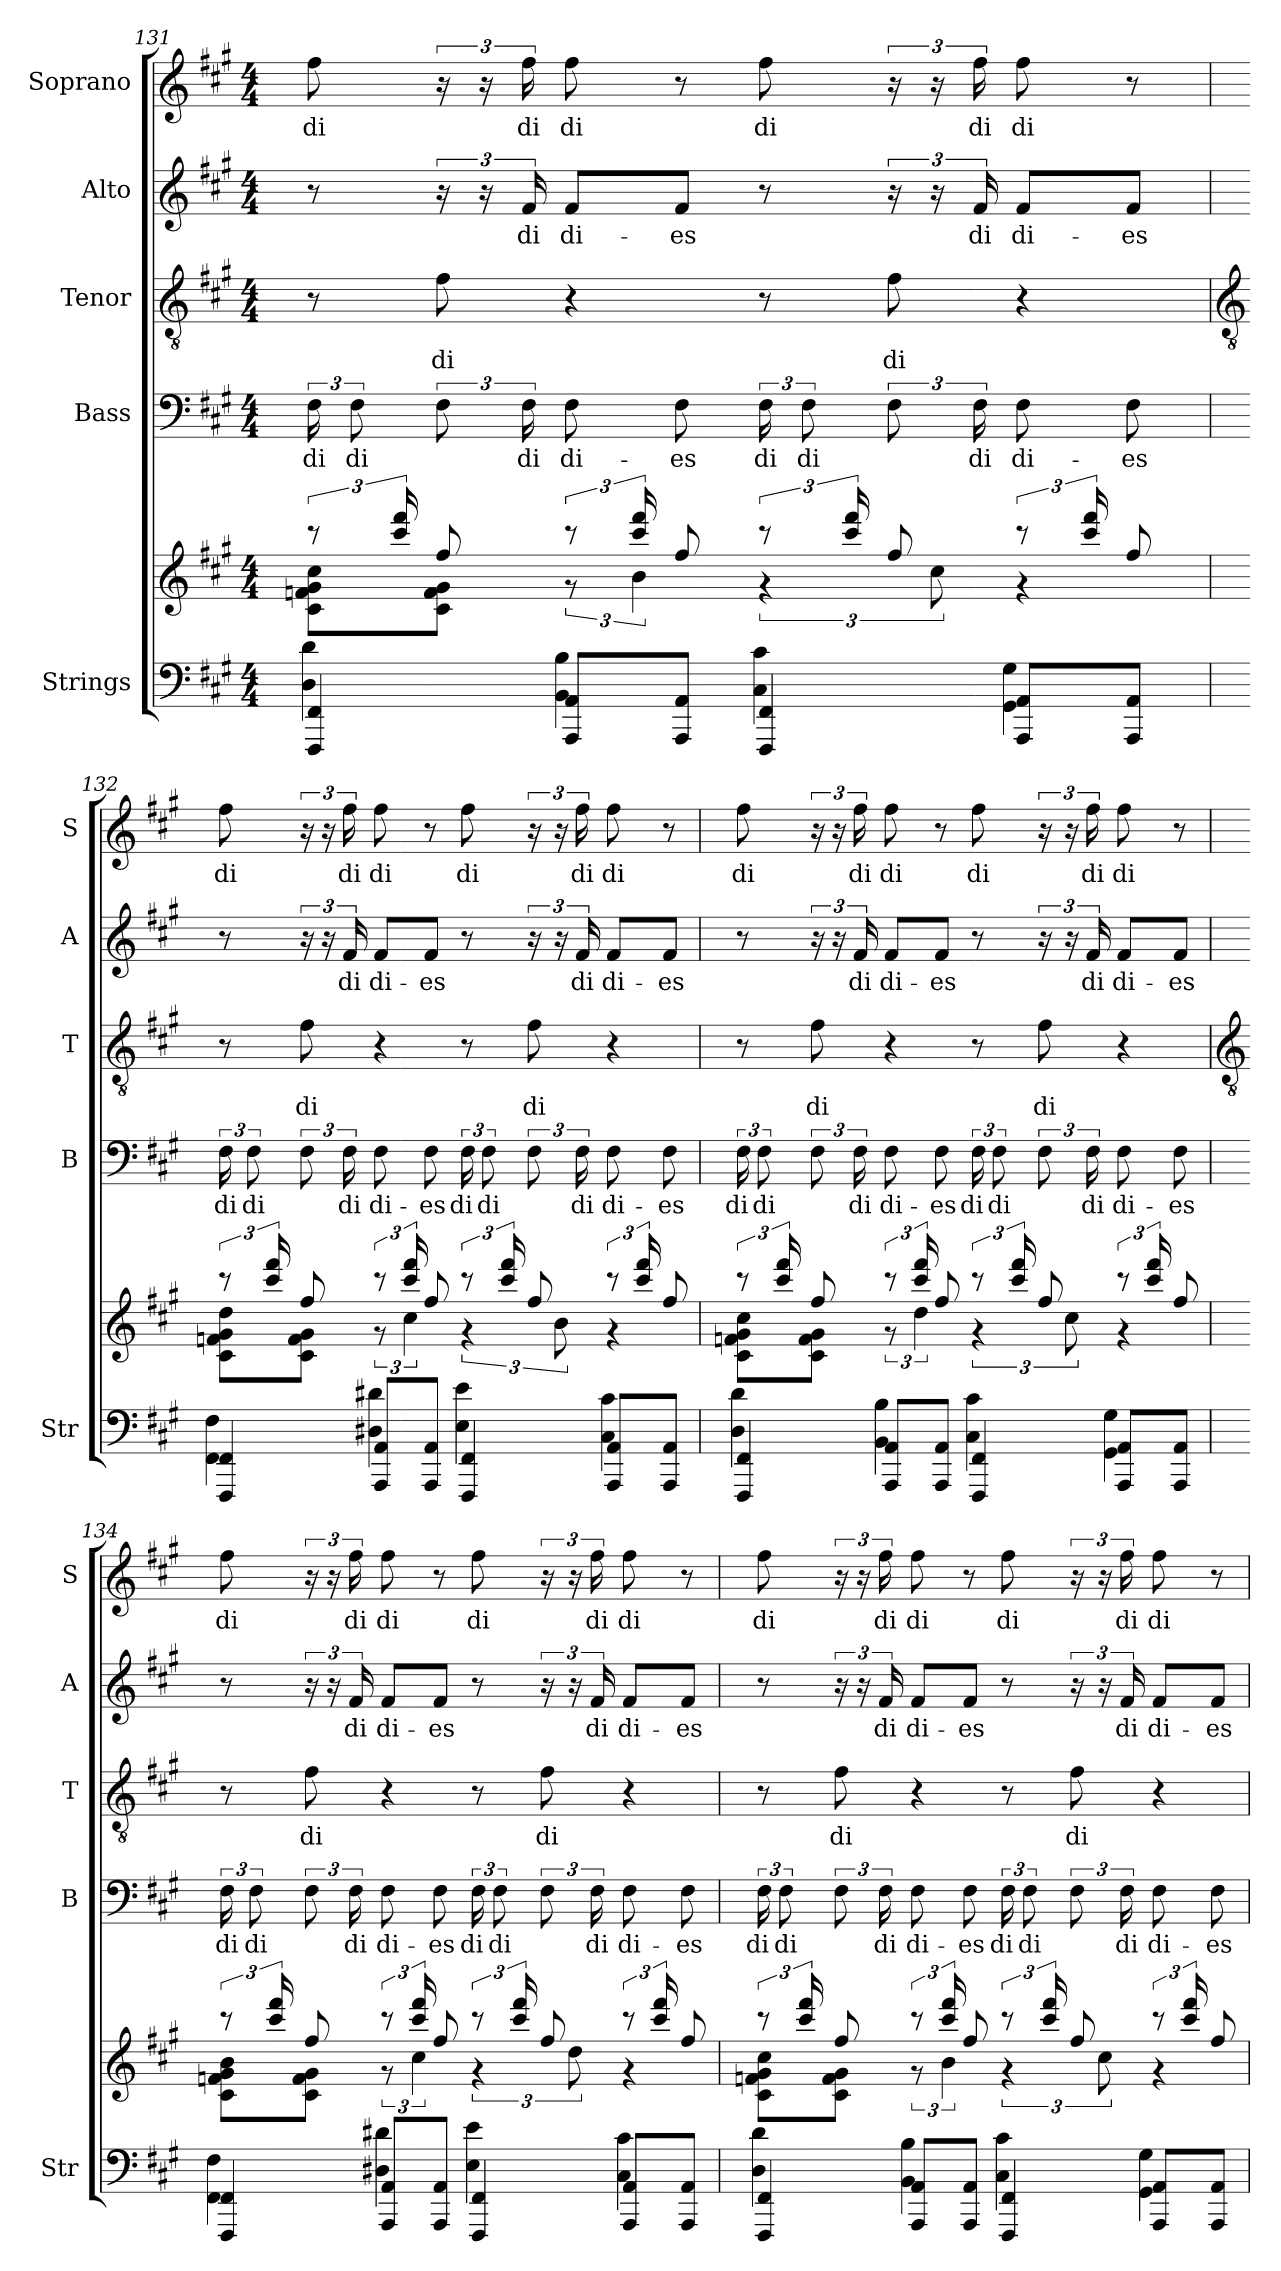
**kern	**kern	**kern	**text	**kern	**text	**kern	**text	**kern	**text
*part5	*part5	*part4	*part4	*part3	*part3	*part2	*part2	*part1	*part1
*staff6	*staff5	*staff4	*staff4	*staff3	*staff3	*staff2	*staff2	*staff1	*staff1
*I"Strings	*	*I"Bass	*	*I"Tenor	*	*I"Alto	*	*I"Soprano	*
*I'Str	*	*I'B	*	*I'T	*	*I'A	*	*I'S	*
*clefF4	*clefG2	*clefF4	*	*clefGv2	*	*clefG2	*	*clefG2	*
*k[f#c#g#]	*k[f#c#g#]	*k[f#c#g#]	*	*k[f#c#g#]	*	*k[f#c#g#]	*	*k[f#c#g#]	*
*A:	*A:	*A:	*	*A:	*	*A:	*	*A:	*
*M4/4	*M4/4	*M4/4	*	*M4/4	*	*M4/4	*	*M4/4	*
=131	=131	=131	=131	=131	=131	=131	=131	=131	=131
*^	*^	*	*	*	*	*	*	*	*
!	!	!	!	!	!LO:LY:b	!	!	!	!	!	!LO:LY:b
4FFF#/ 4FF#/	4D\ 4d\	12r	8c#\ 8fn\ 8g#\ 8cc#\L	24F#LL	di	8r	.	8r	.	8ff#	di
!	!	!	!	!	!LO:LY:b	!	!	!	!	!	!
.	.	.	.	12F#	di	.	.	.	.	.	.
.	.	24ccc#/ 24fff#/LL	.	.	.	.	.	.	.	.	.
!	!	!	!	!	!	!	!LO:LY:b	!	!	!	!
.	.	8ff#/J	8c#\ 8f\ 8g#\J	12F#	.	8f#	di	24r	.	24r	.
.	.	.	.	.	.	.	.	24r	.	24r	.
!	!	!	!	!	!LO:LY:b	!	!	!	!LO:LY:b	!	!LO:LY:b
.	.	.	.	24F#J	di	.	.	24f#	di	24ff#	di
!	!	!	!	!	!LO:LY:b	!	!	!	!LO:LY:b	!	!LO:LY:b
8AAA/ 8AA/L	4BB\ 4B\	12r	12r	8F#L	di-	4r	.	8f#L	di-	8ff#	di
.	.	24ccc#/ 24fff#/LL	6b\	.	.	.	.	.	.	.	.
!	!	!	!	!	!LO:LY:b	!	!	!	!LO:LY:b	!	!
8AAA/ 8AA/J	.	8ff#/J	.	8F#J	-es	.	.	8f#J	-es	8r	.
!	!	!	!	!	!LO:LY:b	!	!	!	!	!	!LO:LY:b
4FFF#/ 4FF#/	4C#\ 4c#\	12r	6r	24F#LL	di	8r	.	8r	.	8ff#	di
!	!	!	!	!	!LO:LY:b	!	!	!	!	!	!
.	.	.	.	12F#	di	.	.	.	.	.	.
.	.	24ccc#/ 24fff#/LL	.	.	.	.	.	.	.	.	.
!	!	!	!	!	!	!	!LO:LY:b	!	!	!	!
.	.	8ff#/J	.	12F#	.	8f#	di	24r	.	24r	.
.	.	.	12cc#\	.	.	.	.	24r	.	24r	.
!	!	!	!	!	!LO:LY:b	!	!	!	!LO:LY:b	!	!LO:LY:b
.	.	.	.	24F#J	di	.	.	24f#	di	24ff#	di
!	!	!	!	!	!LO:LY:b	!	!	!	!LO:LY:b	!	!LO:LY:b
8AAA/ 8AA/L	4GG#\ 4G#\	12r	4r	8F#L	di-	4r	.	8f#L	di-	8ff#	di
.	.	24ccc#/ 24fff#/LL	.	.	.	.	.	.	.	.	.
!	!	!	!	!	!LO:LY:b	!	!	!	!LO:LY:b	!	!
8AAA/ 8AA/J	.	8ff#/J	.	8F#J	-es	.	.	8f#J	-es	8r	.
!!LO:LB:g=z
=132	=132	=132	=132	=132	=132	=132	=132	=132	=132	=132	=132
*	*	*	*	*	*	*clefGv2	*	*	*	*	*
!	!	!	!	!	!LO:LY:b	!	!	!	!	!	!LO:LY:b
4FFF#/ 4FF#/	4FF#\ 4F#\	12r	8c#\ 8fn\ 8g#\ 8dd\L	24F#LL	di	8r	.	8r	.	8ff#	di
!	!	!	!	!	!LO:LY:b	!	!	!	!	!	!
.	.	.	.	12F#	di	.	.	.	.	.	.
.	.	24ccc#/ 24fff#/LL	.	.	.	.	.	.	.	.	.
!	!	!	!	!	!	!	!LO:LY:b	!	!	!	!
.	.	8ff#/J	8c#\ 8f\ 8g#\J	12F#	.	8f#	di	24r	.	24r	.
.	.	.	.	.	.	.	.	24r	.	24r	.
!	!	!	!	!	!LO:LY:b	!	!	!	!LO:LY:b	!	!LO:LY:b
.	.	.	.	24F#J	di	.	.	24f#	di	24ff#	di
!	!	!	!	!	!LO:LY:b	!	!	!	!LO:LY:b	!	!LO:LY:b
8AAA/ 8AA/L	4D#X\ 4d#X\	12r	12r	8F#L	di-	4r	.	8f#L	di-	8ff#	di
.	.	24ccc#/ 24fff#/LL	6cc#\	.	.	.	.	.	.	.	.
!	!	!	!	!	!LO:LY:b	!	!	!	!LO:LY:b	!	!
8AAA/ 8AA/J	.	8ff#/J	.	8F#J	-es	.	.	8f#J	-es	8r	.
!	!	!	!	!	!LO:LY:b	!	!	!	!	!	!LO:LY:b
4FFF#/ 4FF#/	4E\ 4e\	12r	6r	24F#LL	di	8r	.	8r	.	8ff#	di
!	!	!	!	!	!LO:LY:b	!	!	!	!	!	!
.	.	.	.	12F#	di	.	.	.	.	.	.
.	.	24ccc#/ 24fff#/LL	.	.	.	.	.	.	.	.	.
!	!	!	!	!	!	!	!LO:LY:b	!	!	!	!
.	.	8ff#/J	.	12F#	.	8f#	di	24r	.	24r	.
.	.	.	12b\	.	.	.	.	24r	.	24r	.
!	!	!	!	!	!LO:LY:b	!	!	!	!LO:LY:b	!	!LO:LY:b
.	.	.	.	24F#J	di	.	.	24f#	di	24ff#	di
!	!	!	!	!	!LO:LY:b	!	!	!	!LO:LY:b	!	!LO:LY:b
8AAA/ 8AA/L	4C#\ 4c#\	12r	4r	8F#L	di-	4r	.	8f#L	di-	8ff#	di
.	.	24ccc#/ 24fff#/LL	.	.	.	.	.	.	.	.	.
!	!	!	!	!	!LO:LY:b	!	!	!	!LO:LY:b	!	!
8AAA/ 8AA/J	.	8ff#/J	.	8F#J	-es	.	.	8f#J	-es	8r	.
=133	=133	=133	=133	=133	=133	=133	=133	=133	=133	=133	=133
!	!	!	!	!	!LO:LY:b	!	!	!	!	!	!LO:LY:b
4FFF#/ 4FF#/	4D\ 4d\	12r	8c#\ 8fn\ 8g#\ 8cc#\L	24F#LL	di	8r	.	8r	.	8ff#	di
!	!	!	!	!	!LO:LY:b	!	!	!	!	!	!
.	.	.	.	12F#	di	.	.	.	.	.	.
.	.	24ccc#/ 24fff#/LL	.	.	.	.	.	.	.	.	.
!	!	!	!	!	!	!	!LO:LY:b	!	!	!	!
.	.	8ff#/J	8c#\ 8f\ 8g#\J	12F#	.	8f#	di	24r	.	24r	.
.	.	.	.	.	.	.	.	24r	.	24r	.
!	!	!	!	!	!LO:LY:b	!	!	!	!LO:LY:b	!	!LO:LY:b
.	.	.	.	24F#J	di	.	.	24f#	di	24ff#	di
!	!	!	!	!	!LO:LY:b	!	!	!	!LO:LY:b	!	!LO:LY:b
8AAA/ 8AA/L	4BB\ 4B\	12r	12r	8F#L	di-	4r	.	8f#L	di-	8ff#	di
.	.	24ccc#/ 24fff#/LL	6dd\	.	.	.	.	.	.	.	.
!	!	!	!	!	!LO:LY:b	!	!	!	!LO:LY:b	!	!
8AAA/ 8AA/J	.	8ff#/J	.	8F#J	-es	.	.	8f#J	-es	8r	.
!	!	!	!	!	!LO:LY:b	!	!	!	!	!	!LO:LY:b
4FFF#/ 4FF#/	4C#\ 4c#\	12r	6r	24F#LL	di	8r	.	8r	.	8ff#	di
!	!	!	!	!	!LO:LY:b	!	!	!	!	!	!
.	.	.	.	12F#	di	.	.	.	.	.	.
.	.	24ccc#/ 24fff#/LL	.	.	.	.	.	.	.	.	.
!	!	!	!	!	!	!	!LO:LY:b	!	!	!	!
.	.	8ff#/J	.	12F#	.	8f#	di	24r	.	24r	.
.	.	.	12cc#\	.	.	.	.	24r	.	24r	.
!	!	!	!	!	!LO:LY:b	!	!	!	!LO:LY:b	!	!LO:LY:b
.	.	.	.	24F#J	di	.	.	24f#	di	24ff#	di
!	!	!	!	!	!LO:LY:b	!	!	!	!LO:LY:b	!	!LO:LY:b
8AAA/ 8AA/L	4GG#\ 4G#\	12r	4r	8F#L	di-	4r	.	8f#L	di-	8ff#	di
.	.	24ccc#/ 24fff#/LL	.	.	.	.	.	.	.	.	.
!	!	!	!	!	!LO:LY:b	!	!	!	!LO:LY:b	!	!
8AAA/ 8AA/J	.	8ff#/J	.	8F#J	-es	.	.	8f#J	-es	8r	.
!!LO:LB:g=z
=134	=134	=134	=134	=134	=134	=134	=134	=134	=134	=134	=134
*	*	*	*	*	*	*clefGv2	*	*	*	*	*
!	!	!	!	!	!LO:LY:b	!	!	!	!	!	!LO:LY:b
4FFF#/ 4FF#/	4FF#\ 4F#\	12r	8c#\ 8fn\ 8g#\ 8b\L	24F#LL	di	8r	.	8r	.	8ff#	di
!	!	!	!	!	!LO:LY:b	!	!	!	!	!	!
.	.	.	.	12F#	di	.	.	.	.	.	.
.	.	24ccc#/ 24fff#/LL	.	.	.	.	.	.	.	.	.
!	!	!	!	!	!	!	!LO:LY:b	!	!	!	!
.	.	8ff#/J	8c#\ 8f\ 8g#\J	12F#	.	8f#	di	24r	.	24r	.
.	.	.	.	.	.	.	.	24r	.	24r	.
!	!	!	!	!	!LO:LY:b	!	!	!	!LO:LY:b	!	!LO:LY:b
.	.	.	.	24F#J	di	.	.	24f#	di	24ff#	di
!	!	!	!	!	!LO:LY:b	!	!	!	!LO:LY:b	!	!LO:LY:b
8AAA/ 8AA/L	4D#X\ 4d#X\	12r	12r	8F#L	di-	4r	.	8f#L	di-	8ff#	di
.	.	24ccc#/ 24fff#/LL	6cc#\	.	.	.	.	.	.	.	.
!	!	!	!	!	!LO:LY:b	!	!	!	!LO:LY:b	!	!
8AAA/ 8AA/J	.	8ff#/J	.	8F#J	-es	.	.	8f#J	-es	8r	.
!	!	!	!	!	!LO:LY:b	!	!	!	!	!	!LO:LY:b
4FFF#/ 4FF#/	4E\ 4e\	12r	6r	24F#LL	di	8r	.	8r	.	8ff#	di
!	!	!	!	!	!LO:LY:b	!	!	!	!	!	!
.	.	.	.	12F#	di	.	.	.	.	.	.
.	.	24ccc#/ 24fff#/LL	.	.	.	.	.	.	.	.	.
!	!	!	!	!	!	!	!LO:LY:b	!	!	!	!
.	.	8ff#/J	.	12F#	.	8f#	di	24r	.	24r	.
.	.	.	12dd\	.	.	.	.	24r	.	24r	.
!	!	!	!	!	!LO:LY:b	!	!	!	!LO:LY:b	!	!LO:LY:b
.	.	.	.	24F#J	di	.	.	24f#	di	24ff#	di
!	!	!	!	!	!LO:LY:b	!	!	!	!LO:LY:b	!	!LO:LY:b
8AAA/ 8AA/L	4C#\ 4c#\	12r	4r	8F#L	di-	4r	.	8f#L	di-	8ff#	di
.	.	24ccc#/ 24fff#/LL	.	.	.	.	.	.	.	.	.
!	!	!	!	!	!LO:LY:b	!	!	!	!LO:LY:b	!	!
8AAA/ 8AA/J	.	8ff#/J	.	8F#J	-es	.	.	8f#J	-es	8r	.
=135	=135	=135	=135	=135	=135	=135	=135	=135	=135	=135	=135
!	!	!	!	!	!LO:LY:b	!	!	!	!	!	!LO:LY:b
4FFF#/ 4FF#/	4D\ 4d\	12r	8c#\ 8fn\ 8g#\ 8cc#\L	24F#LL	di	8r	.	8r	.	8ff#	di
!	!	!	!	!	!LO:LY:b	!	!	!	!	!	!
.	.	.	.	12F#	di	.	.	.	.	.	.
.	.	24ccc#/ 24fff#/LL	.	.	.	.	.	.	.	.	.
!	!	!	!	!	!	!	!LO:LY:b	!	!	!	!
.	.	8ff#/J	8c#\ 8f\ 8g#\J	12F#	.	8f#	di	24r	.	24r	.
.	.	.	.	.	.	.	.	24r	.	24r	.
!	!	!	!	!	!LO:LY:b	!	!	!	!LO:LY:b	!	!LO:LY:b
.	.	.	.	24F#J	di	.	.	24f#	di	24ff#	di
!	!	!	!	!	!LO:LY:b	!	!	!	!LO:LY:b	!	!LO:LY:b
8AAA/ 8AA/L	4BB\ 4B\	12r	12r	8F#L	di-	4r	.	8f#L	di-	8ff#	di
.	.	24ccc#/ 24fff#/LL	6b\	.	.	.	.	.	.	.	.
!	!	!	!	!	!LO:LY:b	!	!	!	!LO:LY:b	!	!
8AAA/ 8AA/J	.	8ff#/J	.	8F#J	-es	.	.	8f#J	-es	8r	.
!	!	!	!	!	!LO:LY:b	!	!	!	!	!	!LO:LY:b
4FFF#/ 4FF#/	4C#\ 4c#\	12r	6r	24F#LL	di	8r	.	8r	.	8ff#	di
!	!	!	!	!	!LO:LY:b	!	!	!	!	!	!
.	.	.	.	12F#	di	.	.	.	.	.	.
.	.	24ccc#/ 24fff#/LL	.	.	.	.	.	.	.	.	.
!	!	!	!	!	!	!	!LO:LY:b	!	!	!	!
.	.	8ff#/J	.	12F#	.	8f#	di	24r	.	24r	.
.	.	.	12cc#\	.	.	.	.	24r	.	24r	.
!	!	!	!	!	!LO:LY:b	!	!	!	!LO:LY:b	!	!LO:LY:b
.	.	.	.	24F#J	di	.	.	24f#	di	24ff#	di
!	!	!	!	!	!LO:LY:b	!	!	!	!LO:LY:b	!	!LO:LY:b
8AAA/ 8AA/L	4GG#\ 4G#\	12r	4r	8F#L	di-	4r	.	8f#L	di-	8ff#	di
.	.	24ccc#/ 24fff#/LL	.	.	.	.	.	.	.	.	.
!	!	!	!	!	!LO:LY:b	!	!	!	!LO:LY:b	!	!
8AAA/ 8AA/J	.	8ff#/J	.	8F#J	-es	.	.	8f#J	-es	8r	.
*v	*v	*	*	*	*	*	*	*	*	*	*
*	*v	*v	*	*	*	*	*	*	*	*
=	=	=	=	=	=	=	=	=	=
*-	*-	*-	*-	*-	*-	*-	*-	*-	*-
